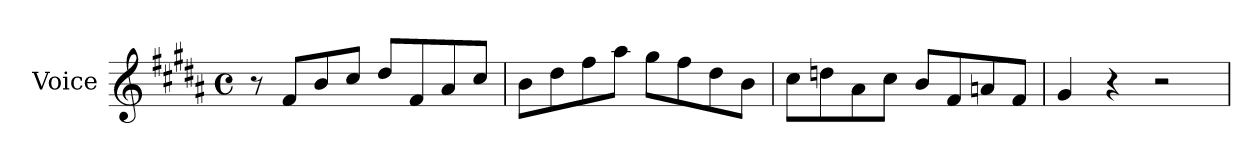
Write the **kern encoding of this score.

**kern
*part1
*staff1
*I"Voice
*I'Voice
*clefG2
*k[f#c#g#d#a#]
*M4/4
*met(c)
=1
8r
8f#/L
8b/
8cc#/J
8dd#/L
8f#/
8a#/
8cc#/J
=2
8b\L
8dd#\
8ff#\
8aa#\J
8gg#\L
8ff#\
8dd#\
8b\J
=3
8cc#\L
8ddn\
8a#\
8cc#\J
8b/L
8f#/
8an/
8f#/J
=4
4g#/
4r
2rcc
=
*-
